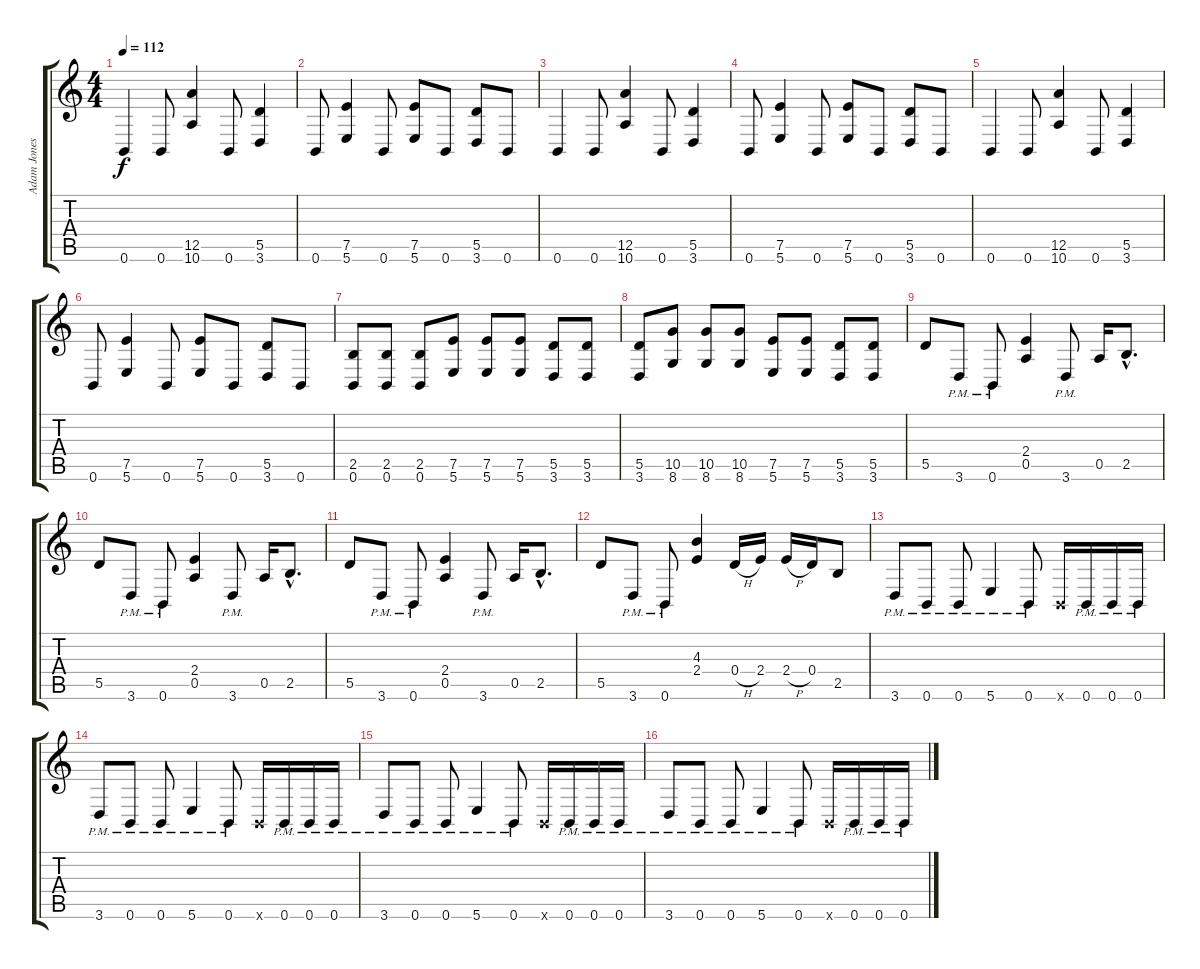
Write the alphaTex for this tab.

\track ("Adam Jones" "Adam Jones") {instrument distortionguitar}
\staff {score tabs}
\tuning (E4 B3 G3 D3 A2 B1) {hide}
\ts (4 4)
\tempo 112
\clef g2
\ks c
0.6.4{dy f} 0.6.8 (12.5 10.6).4 0.6.8 (5.5 3.6).4 |
0.6.8 (7.5 5.6).4 0.6.8 (7.5 5.6).8 0.6.8 (5.5 3.6).8 0.6.8 |
0.6.4 0.6.8 (12.5 10.6).4 0.6.8 (5.5 3.6).4 |
0.6.8 (7.5 5.6).4 0.6.8 (7.5 5.6).8 0.6.8 (5.5 3.6).8 0.6.8 |
0.6.4 0.6.8 (12.5 10.6).4 0.6.8 (5.5 3.6).4 |
0.6.8 (7.5 5.6).4 0.6.8 (7.5 5.6).8 0.6.8 (5.5 3.6).8 0.6.8 |
(2.5 0.6).8 (2.5 0.6).8 (2.5 0.6).8 (7.5 5.6).8 (7.5 5.6).8 (7.5 5.6).8 (5.5 3.6).8 (5.5 3.6).8 |
(5.5 3.6).8 (10.5 8.6).8 (10.5 8.6).8 (10.5 8.6).8 (7.5 5.6).8 (7.5 5.6).8 (5.5 3.6).8 (5.5 3.6).8 |
5.5.8 3.6{pm}.8 0.6{pm}.8 (2.4 0.5).4 3.6{pm}.8 0.5.16 2.5{hac}.8{d} |
5.5.8 3.6{pm}.8 0.6{pm}.8 (2.4 0.5).4 3.6{pm}.8 0.5.16 2.5{hac}.8{d} |
5.5.8 3.6{pm}.8 0.6{pm}.8 (2.4 0.5).4 3.6{pm}.8 0.5.16 2.5{hac}.8{d} |
5.5.8 3.6{pm}.8 0.6{pm}.8 (4.3 2.4).4 0.4{h}.16 2.4.16 2.4{h}.16 0.4.16 2.5.8 |
3.6{pm}.8 0.6{pm}.8 0.6{pm}.8 5.6{pm}.4 0.6{pm}.8 0.6{x}.16 0.6{pm}.16 0.6{pm}.16 0.6{pm}.16 |
3.6{pm}.8 0.6{pm}.8 0.6{pm}.8 5.6{pm}.4 0.6{pm}.8 0.6{x}.16 0.6{pm}.16 0.6{pm}.16 0.6{pm}.16 |
3.6{pm}.8 0.6{pm}.8 0.6{pm}.8 5.6{pm}.4 0.6{pm}.8 0.6{x}.16 0.6{pm}.16 0.6{pm}.16 0.6{pm}.16 |
3.6{pm}.8 0.6{pm}.8 0.6{pm}.8 5.6{pm}.4 0.6{pm}.8 0.6{x}.16 0.6{pm}.16 0.6{pm}.16 0.6{pm}.16
